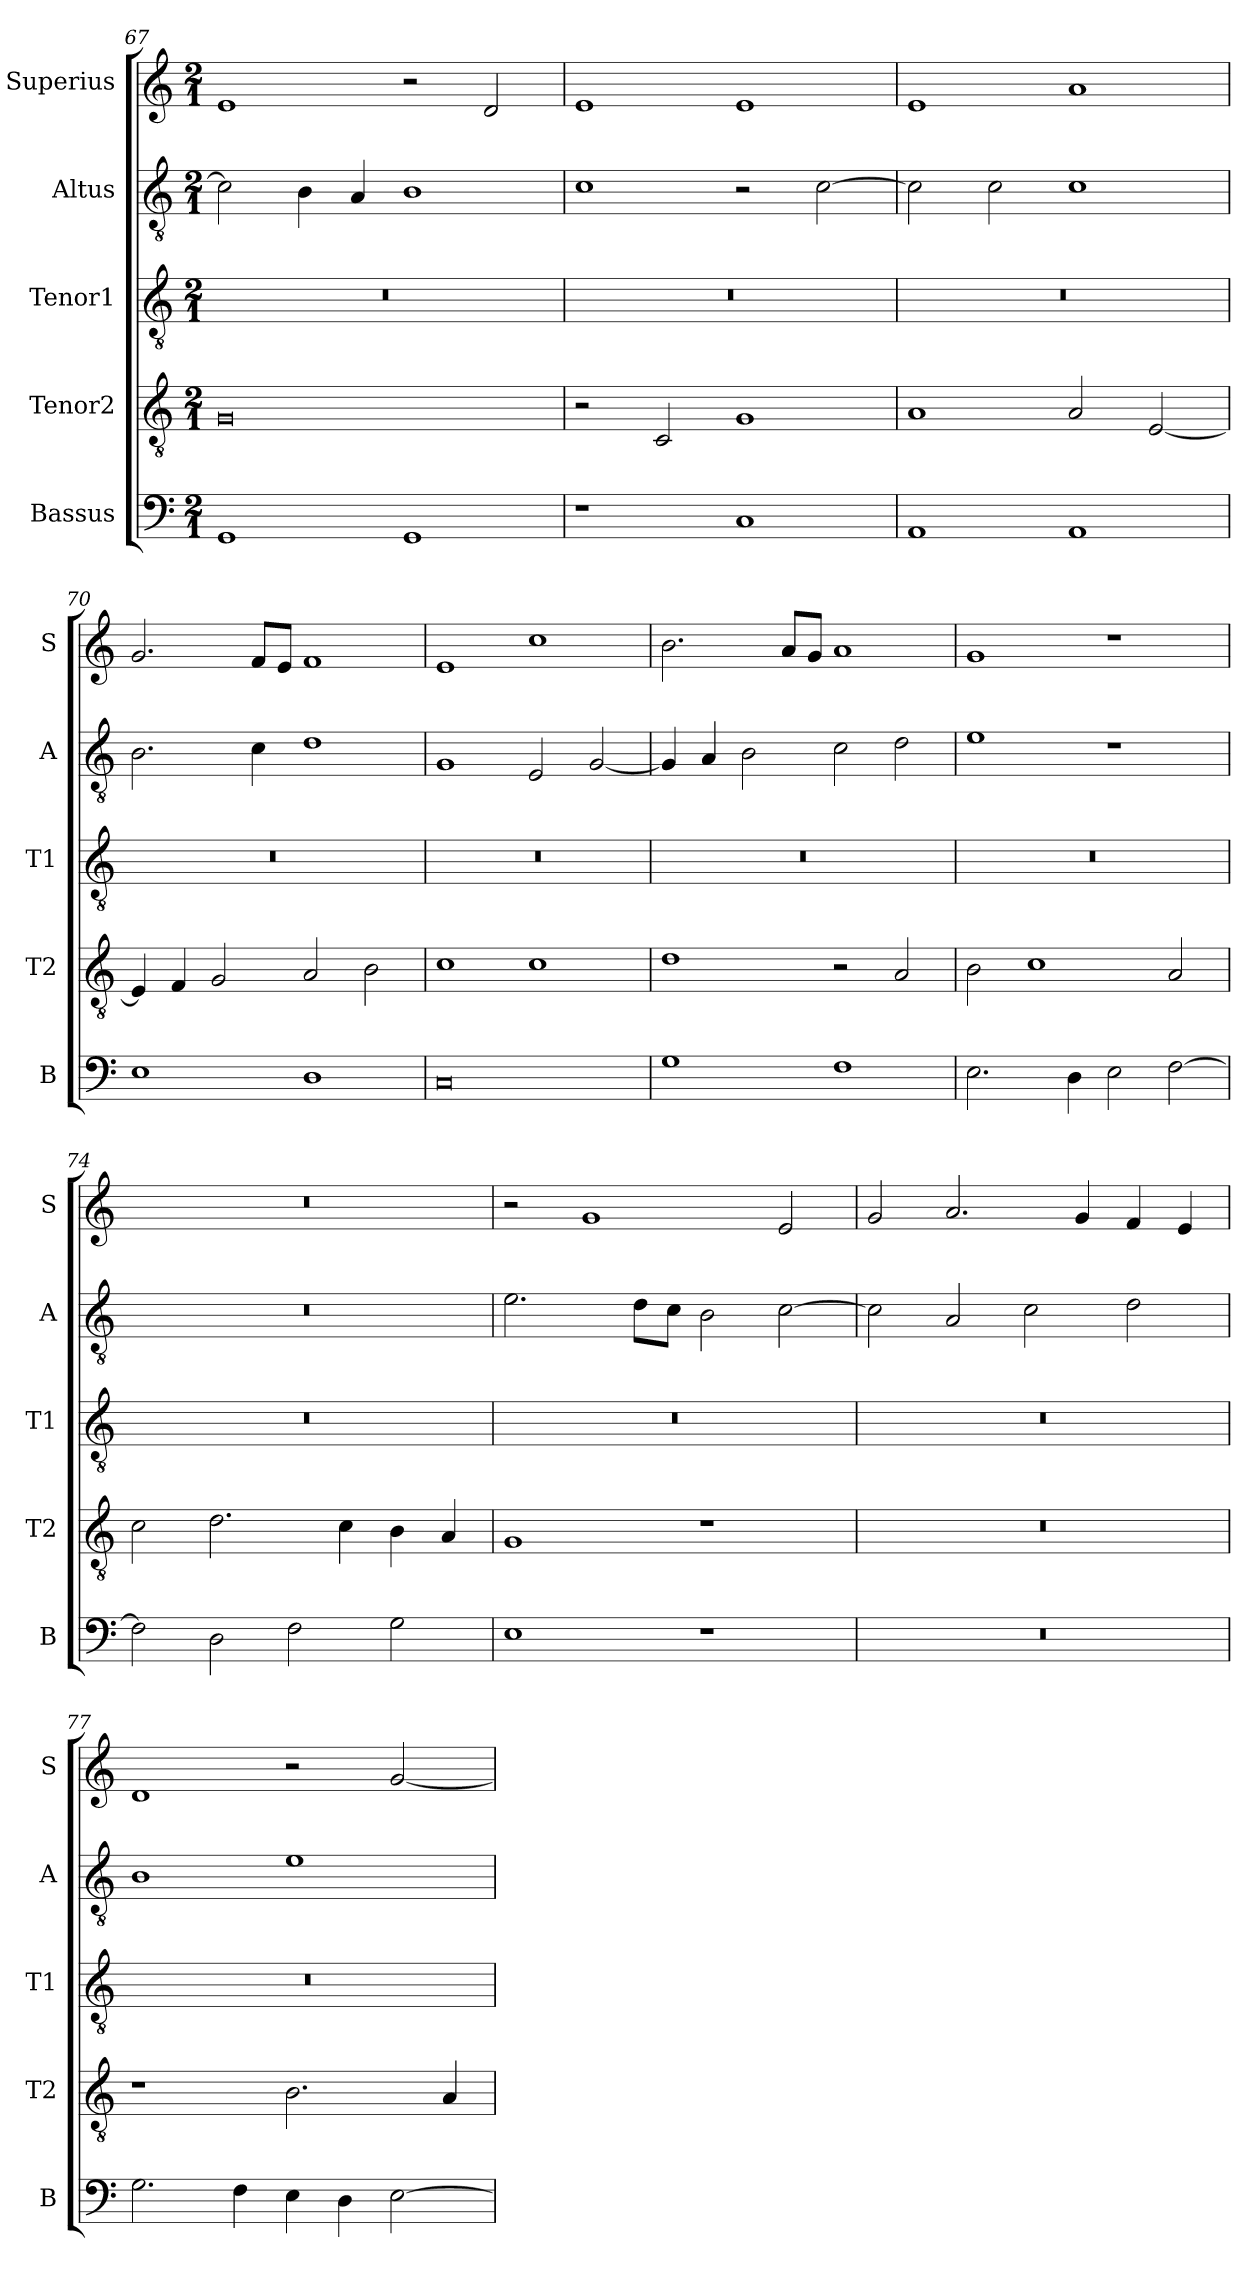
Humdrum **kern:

**kern	**kern	**kern	**kern	**kern
*part5	*part4	*part3	*part2	*part1
*staff5	*staff4	*staff3	*staff2	*staff1
*I"Bassus	*I"Tenor2	*I"Tenor1	*I"Altus	*I"Superius
*I'B	*I'T2	*I'T1	*I'A	*I'S
*clefF4	*clefGv2	*clefGv2	*clefGv2	*clefG2
*k[]	*k[]	*k[]	*k[]	*k[]
*M2/1	*M2/1	*M2/1	*M2/1	*M2/1
=67	=67	=67	=67	=67
1GG	0G	0r	2c\]	1e
.	.	.	4B\	.
.	.	.	4A/	.
1GG	.	.	1B	2r
.	.	.	.	2d/
=68	=68	=68	=68	=68
1r	2r	0r	1c	1e
.	2C/	.	.	.
1C	1G	.	2r	1e
.	.	.	[2c\	.
=69	=69	=69	=69	=69
1AA	1A	0r	2c\]	1e
.	.	.	2c\	.
1AA	2A/	.	1c	1a
.	[2E/	.	.	.
=70	=70	=70	=70	=70
1E	4E/]	0r	2.B\	2.g/
.	4F/	.	.	.
.	2G/	.	.	.
.	.	.	4c\	8f/L
.	.	.	.	8e/J
1D	2A/	.	1d	1f
.	2B\	.	.	.
=71	=71	=71	=71	=71
0C	1c	0r	1G	1e
.	1c	.	2E/	1cc
.	.	.	[2G/	.
=72	=72	=72	=72	=72
1G	1d	0r	4G/]	2.b\
.	.	.	4A/	.
.	.	.	2B\	.
.	.	.	.	8a/L
.	.	.	.	8g/J
1F	2r	.	2c\	1a
.	2A/	.	2d\	.
=73	=73	=73	=73	=73
2.E\	2B\	0r	1e	1g
.	1c	.	.	.
4D\	.	.	.	.
2E\	.	.	1r	1r
[2F\	2A/	.	.	.
=74	=74	=74	=74	=74
2F\]	2c\	0r	0r	0r
2D\	2.d\	.	.	.
2F\	.	.	.	.
.	4c\	.	.	.
2G\	4B\	.	.	.
.	4A/	.	.	.
=75	=75	=75	=75	=75
1E	1G	0r	2.e\	2r
.	.	.	.	1g
.	.	.	8d\L	.
.	.	.	8c\J	.
1r	1r	.	2B\	.
.	.	.	[2c\	2e/
=76	=76	=76	=76	=76
0r	0r	0r	2c\]	2g/
.	.	.	2A/	2.a/
.	.	.	2c\	.
.	.	.	.	4g/
.	.	.	2d\	4f/
.	.	.	.	4e/
=77	=77	=77	=77	=77
2.G\	1r	0r	1B	1d
4F\	.	.	.	.
4E\	2.B\	.	1e	2r
4D\	.	.	.	.
[2E\	.	.	.	[2g/
.	4A/	.	.	.
=	=	=	=	=
*-	*-	*-	*-	*-
